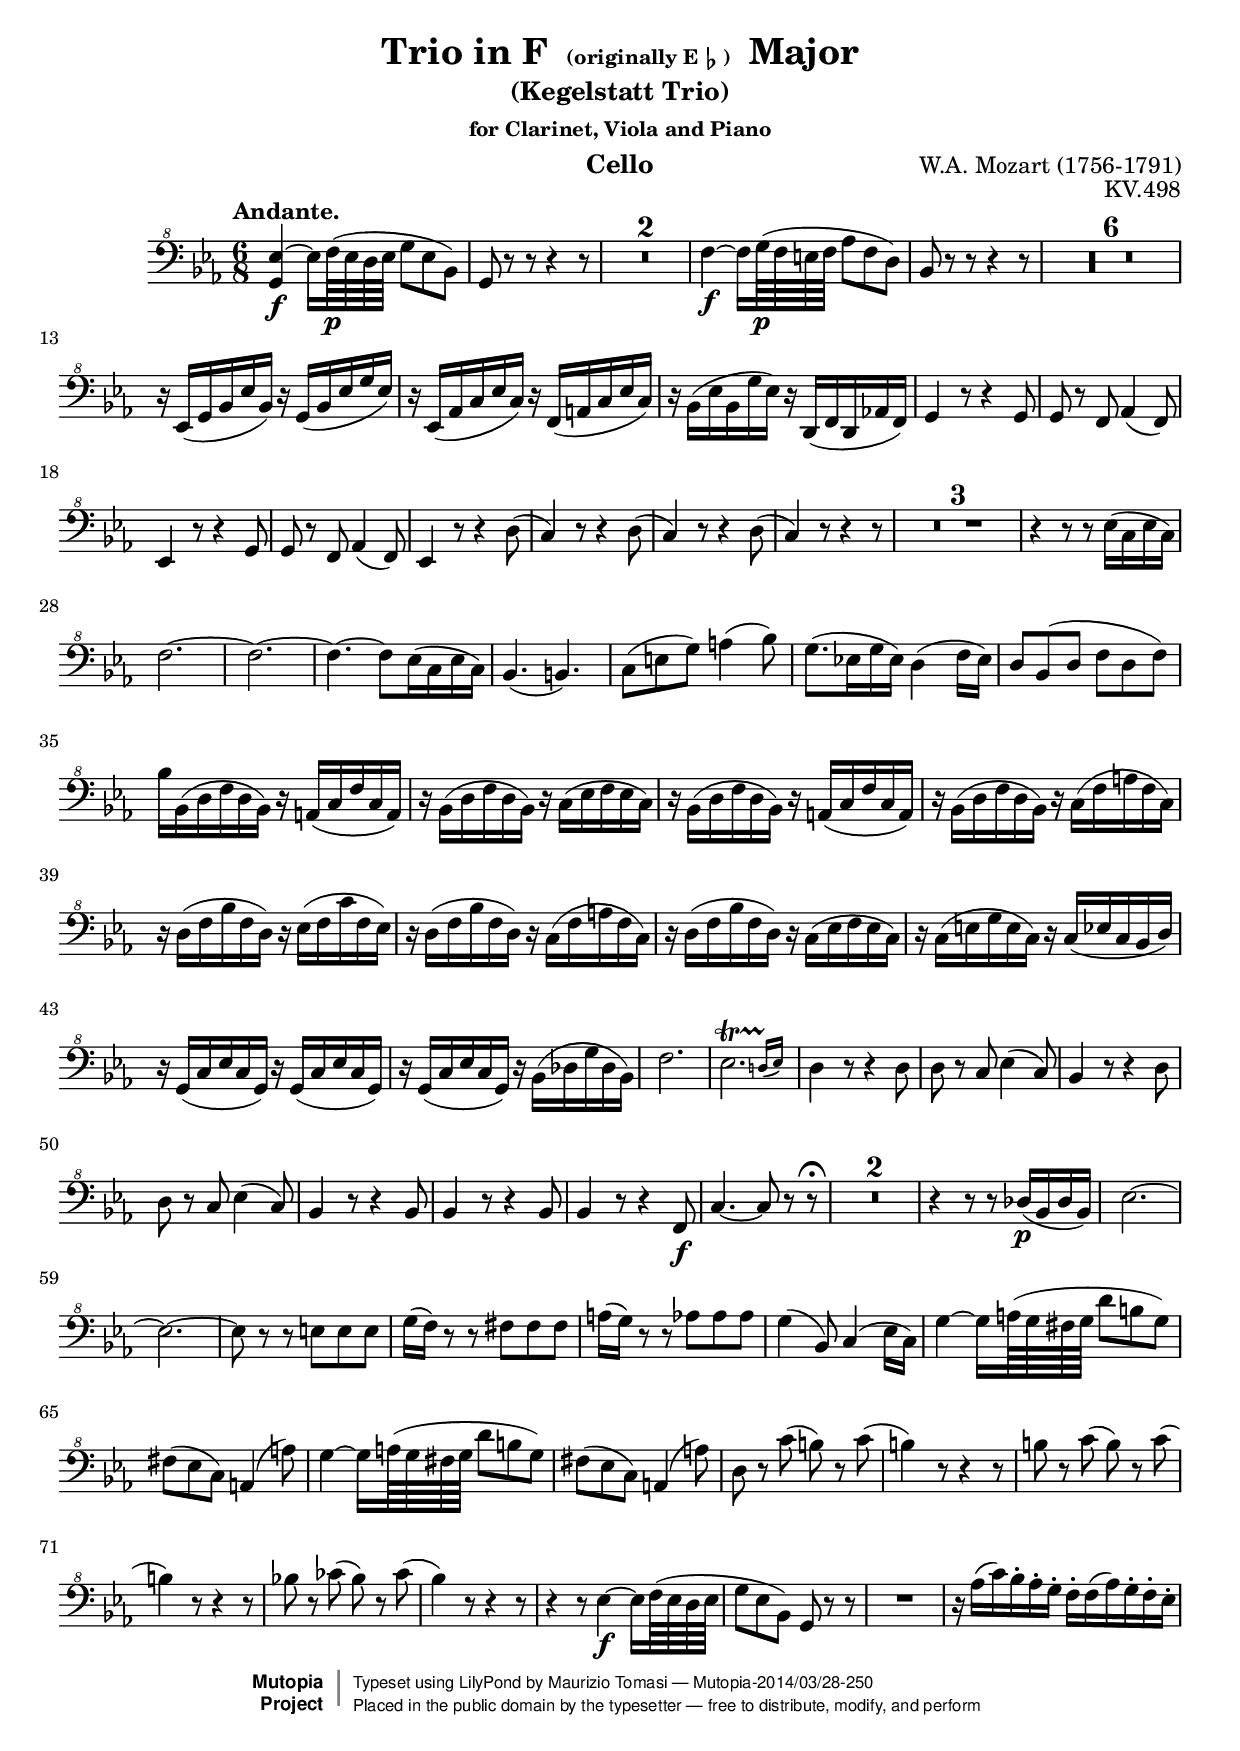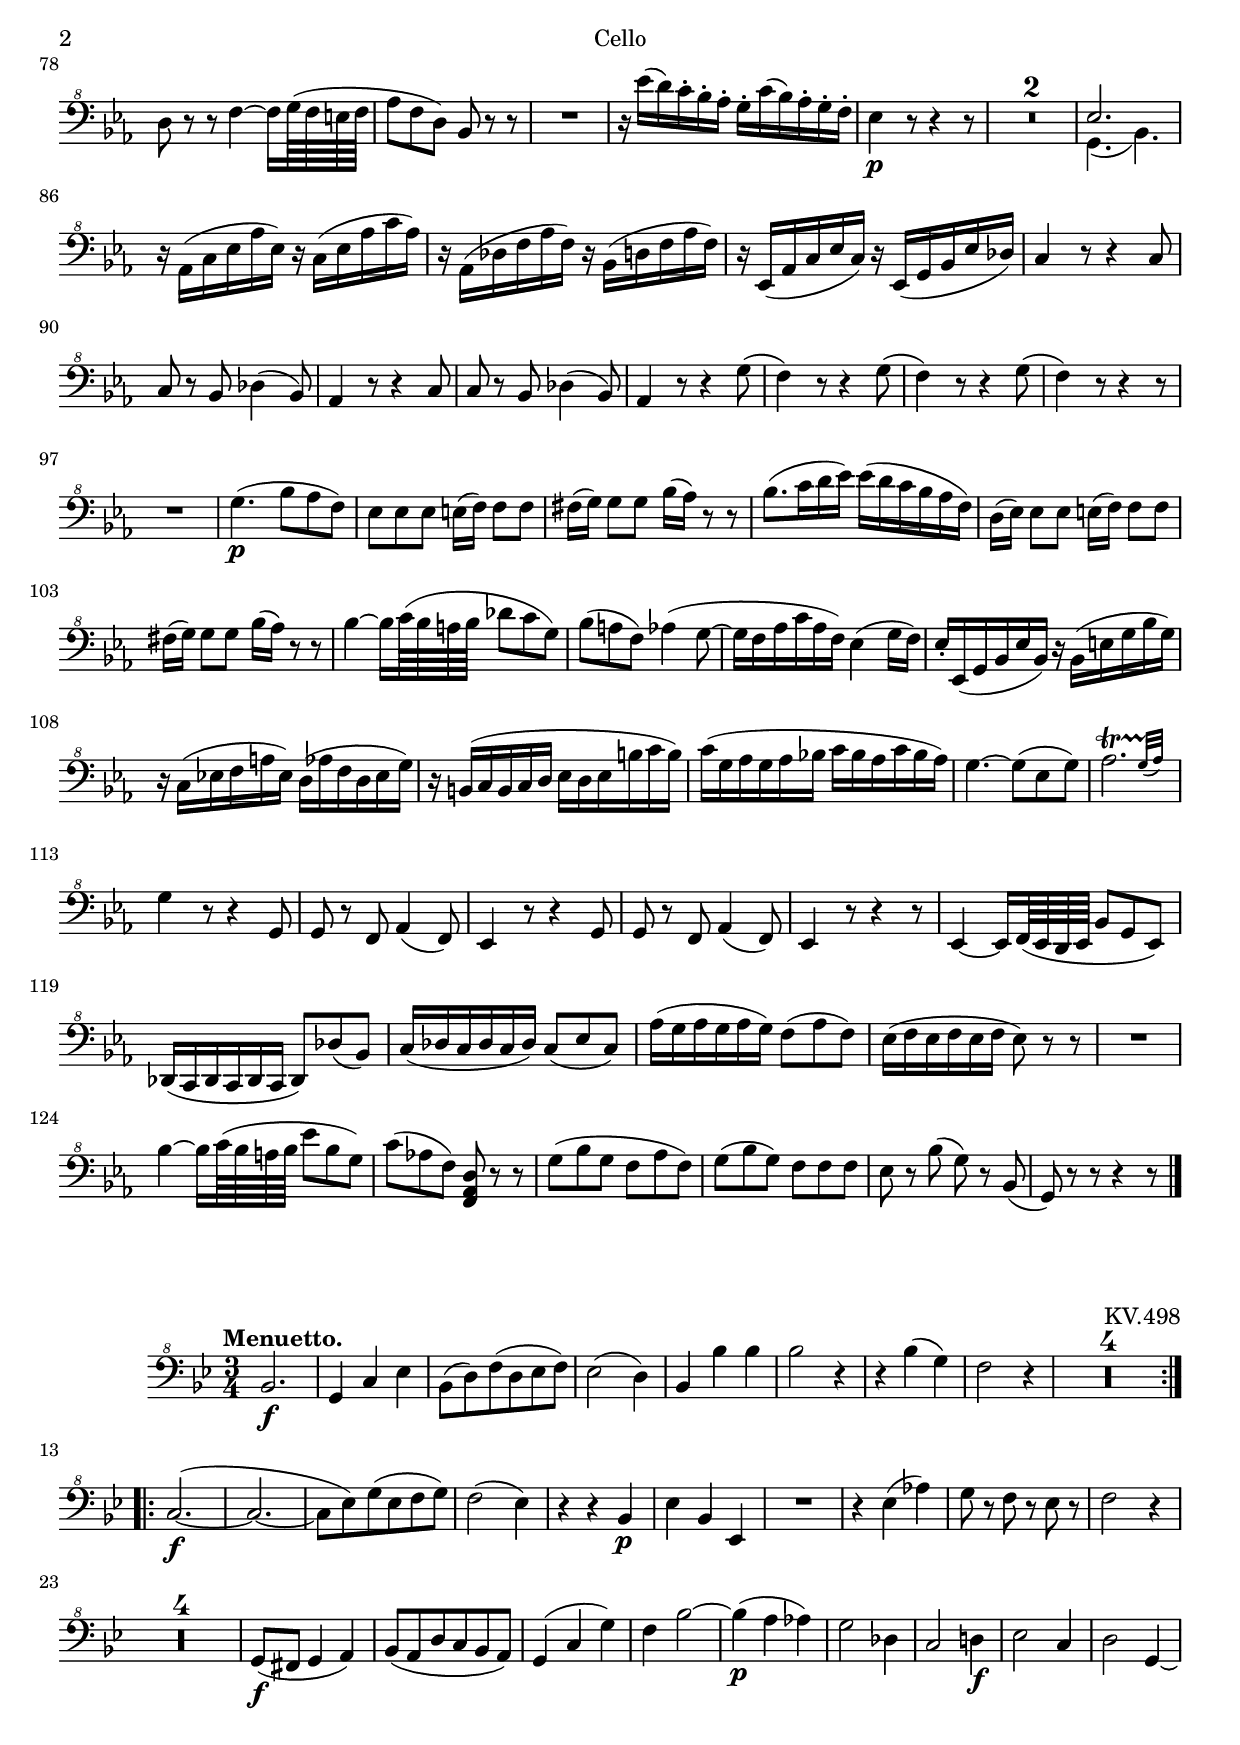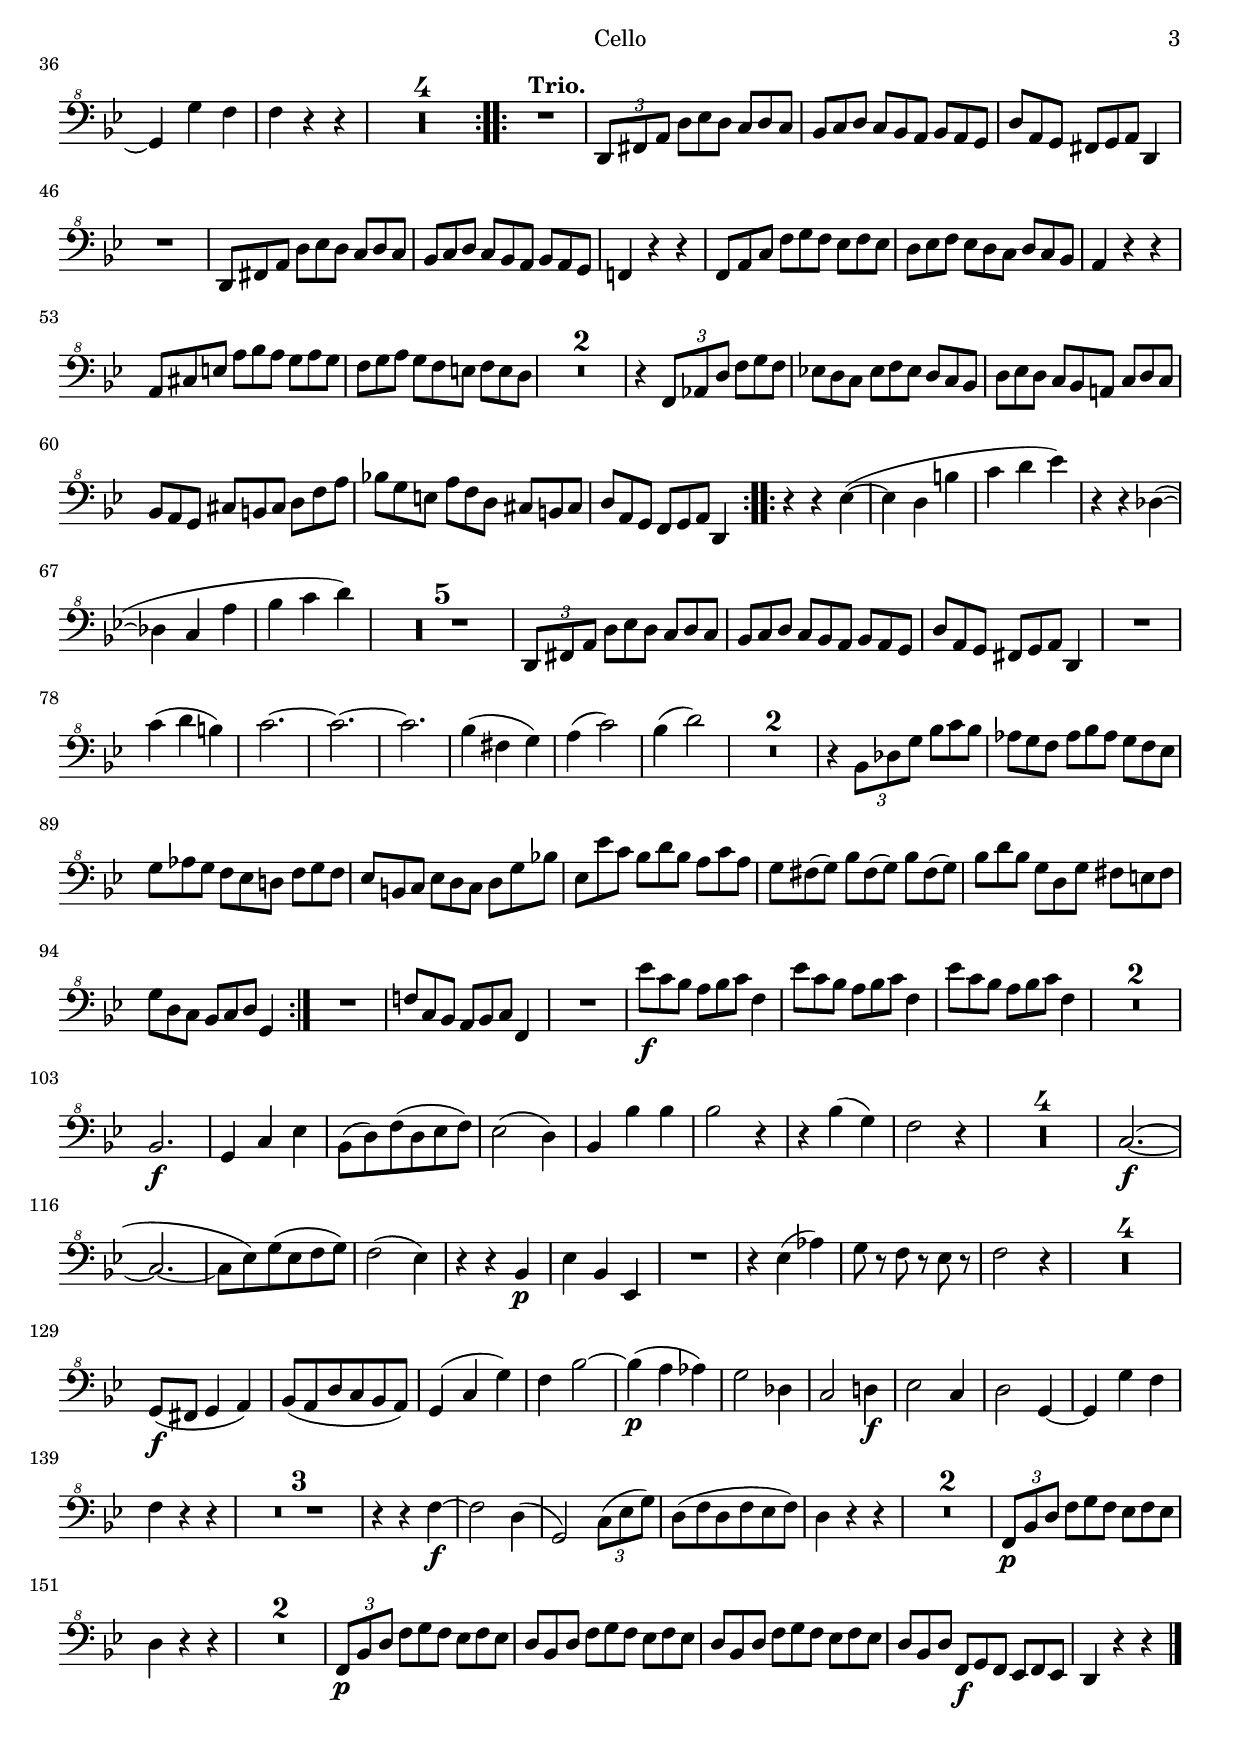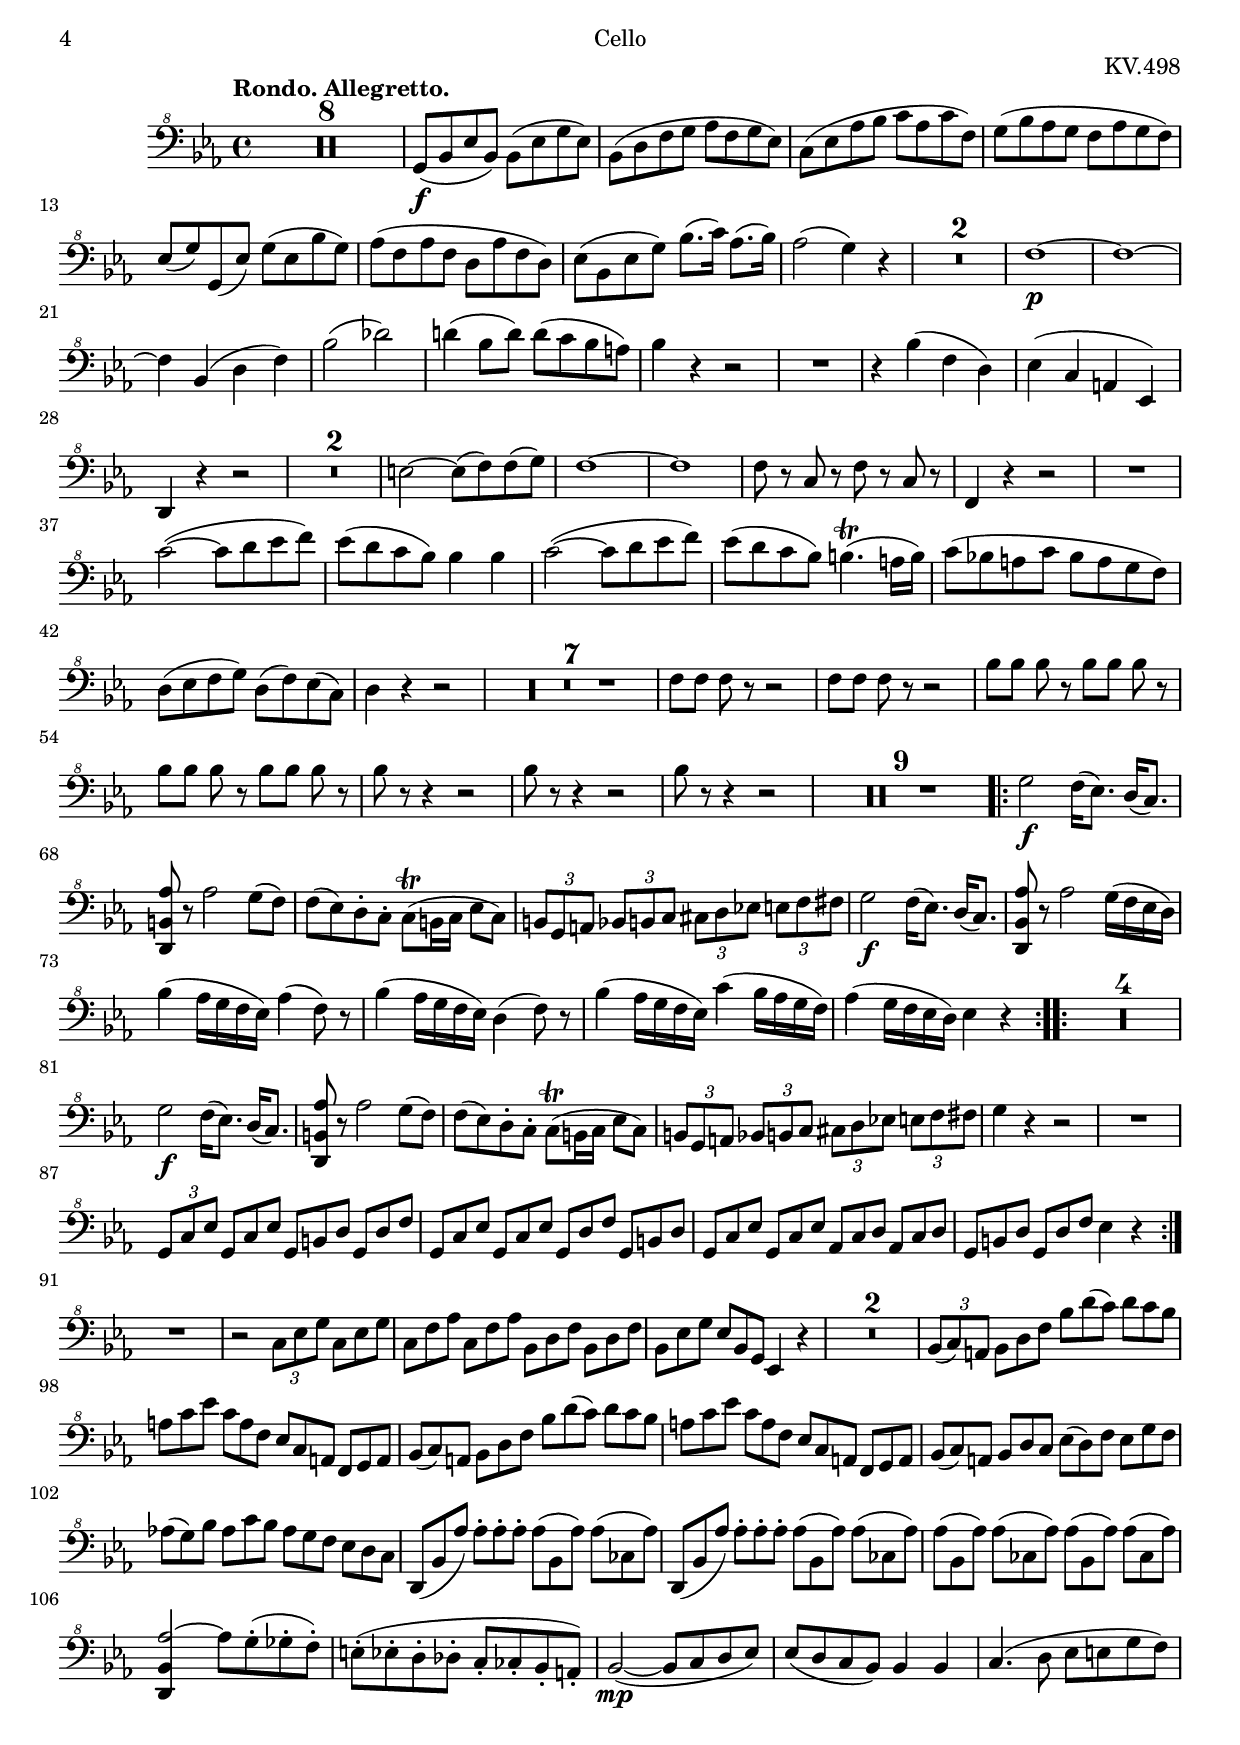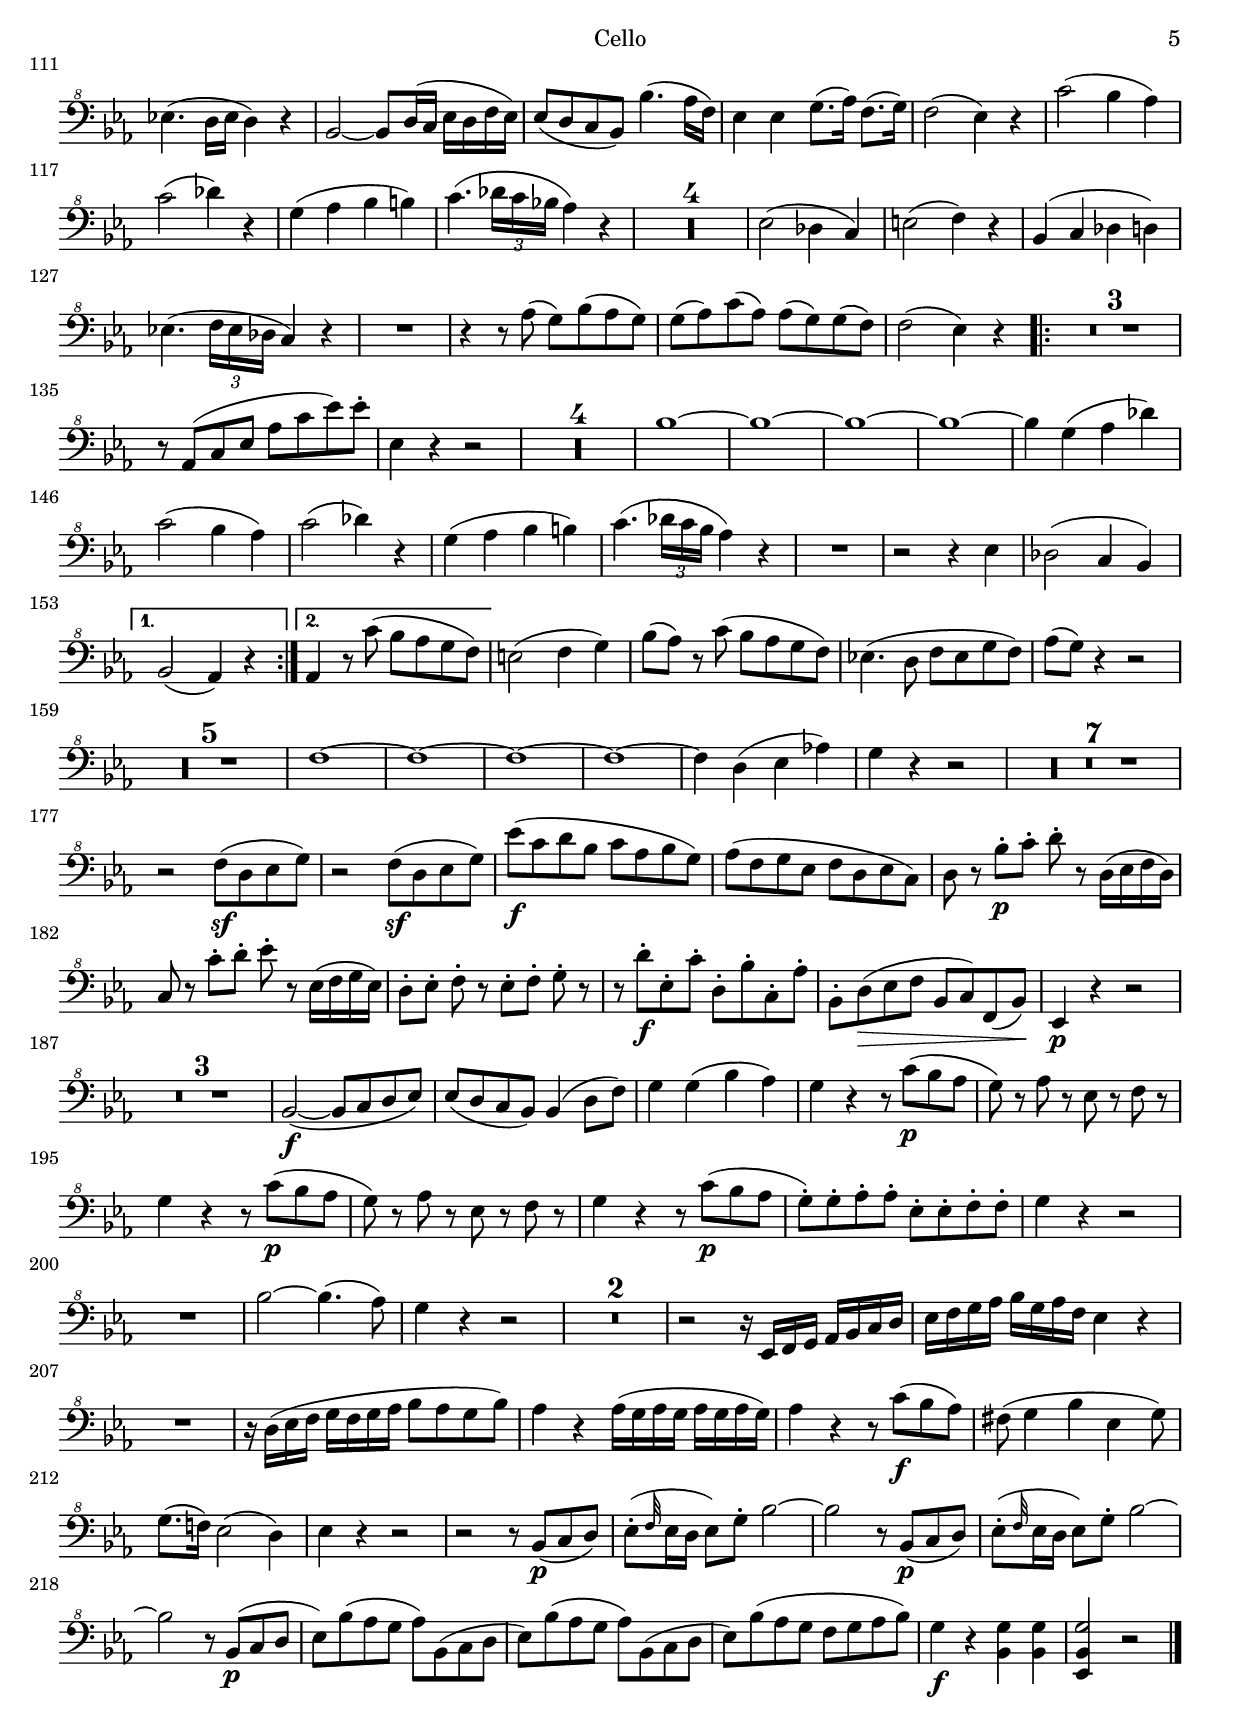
\version "2.16.0"

\include "defs.ily"

\header {
    instrument = "Cello"
}

\layout {
    \compressFullBarRests
}

\paper {
    % page-breaking = #ly:page-turn-breaking
    page-count = #5
}

\version "2.16.0"

violaFirstMov =  \relative g {
    \key es \major
    \time 6/8

    <g es'>4\f ~  es'16[ f64(\p es d es]  g8[ es  bes)]
    | g8 r r r4 r8
    | R2.*2
    | f'4\f ~  f16[ g64(\p f e f]  as8[ f  d)]
    | bes8 r r r4 r8
    | R2.*6

% 13
    | r16  es,16[( g bes es  bes)] r  g[( bes es g  es)]
    | r  es,[( as c es  c)] r  f,[( a c es  c)]
    | r  bes[( es bes g'  es)] r  d,[( f d as'!  f)]
    | g4 r8 r4 g8
    | g r f as4(  f8)
    | es4 r8 r4 g8
    | g r f as4(  f8)

% 20
    | es4 r8 r4 d'8(
    |  c4) r8 r4 d8(
    |  c4) r8 r4 d8(
    |  c4) r8 r4 r8
    | R2.*3
    | r4 r8 r  es16[( c es  c)]
    | f2. ~
    | f ~

% 30
    | f4. ~  f8[ es16( c es  c)]
    | bes4.(  b)
    |  c8[( e  g)] a4(  bes8)
    |  g8.[( es!16 g  es)] d4(  f16[  es)]
    |  d8[ bes( d]  f[ d  f)]
    |  bes16[ bes,( d f d  bes)] r  a[( c f c  a)]
    | r  bes[( d f d  bes)] r  c[( es f es  c)]
    | r  bes[( d f d  bes)] r  a[( c f c  a)]
    | r  bes[( d f d  bes)] r  c[( f a f  c)]
    | r  d[( f bes f  d)] r  es[( f c' f,  es)]

% 40
    | r  d[( f bes f  d)] r  c[( f a f  c)]
    | r  d[( f bes f  d)] r  c[( es f es  c)]
    | r  c[( e g e  c)] r  c[( es c bes  d)]
    | r  g,[( c es c  g)] r  g[( c es c  g)]
    | r  g[( c es c  g)] r  bes[( des g des  bes)]
    | f'2.
    | \afterGrace es2.\startTrillSpan {d!16[( es)]\stopTrillSpan}
    | d4 r8 r4 d8
    | d r c es4(  c8)
    | bes4 r8 r4 d8

% 50
    | d r c es4(  c8)
    | bes4 r8 r4 bes8
    | bes4 r8 r4 bes8
    | bes4 r8 r4 f8\f
    | c'4. ~ c8 r r^\fermata
    | R2.*2
    | r4 r8 r  des16[(\p bes des  bes)]
    | es2. ~
    | es ~

% 60
    | es8 r r  e[ e e]
    |  g16[(  f)] r8 r  fis[ fis fis]
    |  a16[(  g)] r8 r  as[ as as]
    | g4(  bes,8) c4(  es16[  c)]
    | g'4 ~  g16[ a64( g fis g]  d'8[ b  g)]
    |  fis[( es  c)] a4(  a'8)
    | g4 ~  g16[ a64( g fis g]  d'8[ b  g)]
    |  fis[( es  c)] a4(  a'8)
    | d,8 r c'(  b) r c(
    |  b4) r8 r4 r8

% 70
    | b r c(  b) r c(
    |  b4) r8 r4 r8
    | bes! r ces(  bes) r ces(
    |  bes4) r8 r4 r8
    | r4 r8 es,4\f ~  es16[ f64( es d es]
    |  g8[ es  bes)] g r r
    | R2.
    | r16  as'[(  c) bes-. as-. g-.]  f[-. f(  as) g-. f-. es-.]
    | d8 r r f4 ~  f16[ g64( f e f]
    |  as8[ f  d)] bes r r

% 80
    | R2.
    | r16  es'16[(  d) c-. bes-. as-.]  g[-. c(  bes) as-. g-. f-.]
    | es4\p r8 r4 r8
    | R2.*2
    | << es2. \\ { g,4.(  bes) } >>
    | r16  as[( c es as  es)] r  c[( es as c  as)]
    | r  as,[( des f as  f)] r  bes,[( d f as  f)]
    | r  es,[( as c es  c)] r  es,[( g bes es  des)]
    | c4 r8 r4 c8

% 90
    | c r bes des4(  bes8)
    | as4 r8 r4 c8
    | c r bes des4(  bes8)
    | as4 r8 r4 g'8(
    |  f4) r8 r4 g8(
    |  f4) r8 r4 g8(
    |  f4) r8 r4 r8
    | R2.
    | g4.(\p  bes8[ as  f)]
    |  es[ es es]  e16[(  f)]  f8[ f]

% 100
    |  fis16[(  g)]  g8[ g]  bes16[(  as)] r8 r
    |  bes8.[( c16 d  es)]  es[( d c bes as  f)]
    |  d[(  es)]  es8[ es]  e16[(  f)]  f8[ f]
    |  fis16[(  g)]  g8[ g]  bes16[(  as)] r8 r
    | bes4 ~  bes16[ c64( bes a bes]  des8[ c  g)]
    |  bes[( a  f)] as4( g8 ~
    |  g16[ f as c as  f)] es4(  g16[  f)]
    |  es[-. es,( g bes es  bes)] r  bes[( e g bes  g)]
    | r  c,[( es! f a  es)]  d[( as' f d es  g)]
    | r  b,[( c b c d]  es[ d es b' c  b)]

% 110
    |  c[( g as g as bes!]  c[ bes as c bes  as)]
    | g4. ~  g8[( es  g)]
    | \afterGrace as2.\startTrillSpan {g32[(  as)]\stopTrillSpan}
    | g4 r8 r4 g,8
    | g r f as4(  f8)
    | es4 r8 r4 g8
    | g r f as4(  f8)
    | es4 r8 r4 r8
    | es4 ~  es16[ f64( es d es]  bes'8[ g  es)]
    |  des16[( c des c des c]   des8)[ des'(  bes)]

% 120
    |  c16[( des c des c  des)]  c8[( es  c)]
    |  as'16[( g as g as  g)]  f8[( as  f)]
    |  es16[( f es f es f]  es8) r r
    | R2.
    | bes'4 ~  bes16[ c64( bes a bes]  es8[ bes  g)]
    |  c[( as!  f)] <f, as d> r r
    |  g'[( bes g]  f[ as  f)]
    |  g[( bes  g)]  f[ f f]
    | es r bes'(  g) r bes,(
    |  g) r r r4 r8 \bar "|."
}


\score {
    \context Staff <<
        \override Score.BarNumber   #'padding = #3
	\set Staff.autoBeaming = ##f
        \set Staff.midiInstrument = #"viola"

	\markingsI

    \clef "bass^8"
	\violaFirstMov
    >>

    
  % \midi {
  %   \tempo 4 = 70
  %   }



    \layout { }
}


\version "2.16.0"

violaSecondMov =  \relative bes {
    \key bes \major
    \time 3/4
    \noTupletBracket

    \repeat volta 2 {
	bes2.\f
	| g4 c es
	|  bes8[(  d) f( d es  f)]
	| es2(  d4)
	| bes bes' bes
	| bes2 r4
	| r bes(  g)
	| f2 r4
	| R2.*4
    }

    \repeat volta 2 {
% 13
	| c2.(\f ~
	| c ~
	|  c8[  es) g( es f  g)]
	| f2(  es4)
	| r r bes\p
	| es bes es,
	| R2.

% 20
	| r4 es'(  as)
	| g8 r f r es r
	| f2 r4
	| R2.*4
	|  g,8[(\f fis] g4  a)
	|  bes8[( a d c bes  a)]
	| g4( c  g')

% 30
	| f bes2 ~
	| bes4(\p a  as)
	| g2 des4
	| c2 d!4\f
	| es2 c4
	| d2 g,4 ~
	| g g' f
	| f r r
	| R2.*4
    }

    \repeat volta 2 {
% 42
	R2.
	| \times 2/3 {  d,8[ fis a] } \noTupletNum \times 2/3 {  d[ es
          d]  c[ d c] }
	| \times 2/3 {  bes[ c d]  c[ bes a]  bes[ a g] }
	| \times 2/3 {  d'[ a g]  fis[ g a] } d,4
	| R2.
	| \times 2/3 {  d8[ fis a] } \noTupletNum \times 2/3 {  d[ es
          d]  c[ d c] }
	| \times 2/3 {  bes[ c d]  c[ bes a]  bes[ a g] }
	| f!4 r r

% 50
	| \times 2/3 {  f8[ a c]  f[ g f]  es[ f es] }
	| \times 2/3 {  d[ es f]  es[ d c]  d[ c bes] }
	| a4 r r
	| \times 2/3 {  a8[ cis e]  a[ bes a]  g[ a g] }
	| \times 2/3 {  f[ g a]  g[ f e]  f[ e d] } \tupletNum
	| R2.*2
	| r4 \times 2/3 {  f,8[ as! d] } \noTupletNum \times 2/3 {  f[
          g f] }
	| \times 2/3 {  es![ d c]  es[ f es]  d[ c bes] }
	| \times 2/3 {  d[ es d]  c[ bes a!]  c[ d c] }
	| \times 2/3 {  bes[ a g]  cis[ b cis]  d[ f a] }
	| \times 2/3 {  bes![ g e]  a[ f d]  cis[ b cis] }
	| \times 2/3 {  d[ a g]  f[ g a] } \tupletNum d,4
    }

    \repeat volta 2 {
	r4 r es'4( ~
	| es d b'
	| c d  es)
	| r r des,4( ~
	| des c a'
	| bes c  d)
	| R2.*5

% 74
	| \times 2/3 {  d,,8[ fis a] } \noTupletNum \times 2/3 {  d[ es
          d]  c[ d c] }
	| \times 2/3 {  bes[ c d]  c[ bes a]  bes[ a g] }
	| \times 2/3 {  d'[ a g]  fis[ g a] } d,4 \tupletNum
	| R2.
	| c''4( d  b)
	| c2. ~
	| c ~

% 80
	| c
	| bes4( fis  g)
	| a(  c2)
	| bes4(  d2)
	| R2.*2
	| r4 \times 2/3 {  bes,8[ des g] } \noTupletNum \times 2/3 {
           bes[ c bes] }
	| \times 2/3 {  as[ g f]  as[ bes as]  g[ f es] }
	| \times 2/3 {  g[ as g]  f[ es d!]  f[ g f] }

% 90
	| \times 2/3 {  es[ b c]  es[ d c]  d[ g bes!] }
	| \times 2/3 {  es,[ es' c]  bes[ d bes]  a[ c a] }
	| \times 2/3 {  g[ fis(  g)]  bes[ fis(  g)]  bes[ fis(  g)] }
	| \times 2/3 {  bes[ d bes]  g[ d g]  fis[ e fis] }
	| \times 2/3 {  g[ d c]  bes[ c d] } g,4
    }

    R2.
    | \times 2/3 {  f'!8[ c bes]  a[ bes c] } f,4
    | R2.
    | \times 2/3 {  es''8[\f c bes]  a[ bes c] } f,4
    | \times 2/3 {  es'8[ c bes]  a[ bes c] } f,4

% 100
    | \times 2/3 {  es'8[ c bes]  a[ bes c] } \tupletNum f,4
    | R2.*2
    | bes,2.\f
    | g4 c es
    |  bes8[(  d) f( d es  f)]
    | es2(  d4)
    | bes bes' bes
    | bes2 r4
    | r bes(  g)

% 110
    | f2 r4
    | R2.*4
    | c2.(\f ~
    | c ~
    |  c8[  es) g( es f  g)]
    | f2(  es4)
    | r r bes\p

% 120
    | es bes es,
    | R2.
    | r4 es'(  as)
    | g8 r f r es r
    | f2 r4
    | R2.*4
    |  g,8[(\f fis] g4  a)

% 130
    |  bes8[( a d c bes  a)]
    | g4( c  g')
    | f bes2 ~
    | bes4(\p a  as)
    | g2 des4
    | c2 d!4\f
    | es2 c4
    | d2 g,4 ~
    | g g' f
    | f r r

% 140
    | R2.*3
    | r4 r f\f ~
    | f2 d4(
    |  g,2) \times 2/3 {  c8[( es  g)] }
    |  d8[( f d f es  f)]
    | d4 r r
    | R2.*2

% 150
    | \times 2/3 {  f,8[\p bes d] } \noTupletNum \times 2/3 {  f[ g f]
       es[ f es] } \tupletNum
    | d4 r r
    | R2.*2
    | \times 2/3 {  f,8[\p bes d] } \noTupletNum \times 2/3 {  f[ g f]
       es[ f es] }
    | \times 2/3 {  d[ bes d]  f[ g f]  es[ f es] }
    | \times 2/3 {  d[ bes d]  f[ g f]  es[ f es] }
    | \times 2/3 {  d[ bes d]  f,[\f g f]  es[ f es] }
    | d4 r r \bar "|."
}


\score {
    \context Staff <<
        \override Score.BarNumber   #'padding = #3
	\set Staff.autoBeaming = ##f
        \set Staff.midiInstrument = #"viola"

	\markingsII

    \clef "bass^8"
	\violaSecondMov
    >>

    
  % \midi {
  %   \tempo 4 = 120
  %   }



    \layout { }
}

\pageBreak

\version "2.16.0"

violaThirdMov =  \relative g {
    \key es \major
    \noTupletBracket

    R1*8
    |  g8[(\f bes es  bes)]  bes[( es g  es)]

% 10
    |  bes[( d f g]  as[ f g  es)]
    |  c[( es as bes]  c[ as c  f,)]
    |  g[( bes as g]  f[ as g  f)]
    |  es[(  g) g,(  es')]  g[( es bes'  g)]
    |  as[( f as f]  d[ as' f  d)]
    |  es[( bes es  g)]  bes8.[(  c16)]  as8.[(  bes16)]
    | as2(  g4) r
    | R1*2
    | f1\p ~

% 20
    | f ~
    | f4 bes,( d  f)
    | bes2(  des)
    | d!4(  bes8[  d)]  d[( c bes  a)]
    | bes4 r r2
    | R1
    | r4 bes( f  d)
    | es( c a  es)
    | d r r2
    | R1*2

% 31
    | e'2 ~  e8[(  f) f(  g)]
    | f1 ~
    | f
    | f8 r c r f r c r
    | f,4 r r2
    | R1
    | c''2( ~  c8[ d es  f)]
    |  es[( d c  bes)] bes4 bes
    | c2( ~  c8[ d es  f)]

% 40
    |  es[( d c  bes)] b4.(^\trill  a16[  b)]
    |  c8[( bes! a c]  bes[ a g  f)]
    |  d[( es f  g)]  d[(  f) es(  c)]
    | d4 r r2
    | R1*7

% 51
    |  f8[ f] f r r2
    |  f8[ f] f r r2
    |  bes8[ bes] bes r  bes[ bes] bes r 
    |  bes8[ bes] bes r  bes[ bes] bes r 
    | bes8 r r4 r2
    | bes8 r r4 r2
    | bes8 r r4 r2
    | R1*9

    \repeat volta 2 {
% 67
	| g2\f  f16[(  es8.)]  d16[(  c8.)]
	| <d, b' as'>8 r as''2  g8[(  f)]
	|  f[(  es) d-. c-.] \stemDown  c8[(^\trill b16 c]  es8[  c)] \stemNeutral

% 70
	| \times 2/3 {  b8[ g a] } \times 2/3 {  bes[ b c] } \times 2/3
          {  cis[ d es!] }  \times 2/3 {  e[ f fis] }
	| g2\f  f16[(  es8.)]  d16[(  c8.)]
	| <d, bes' as'>8 r as''2  g16[( f es  d)]
	| bes'4(  as16[ g f  es)] as4(  f8) r
	| bes4(  as16[ g f  es)] d4(  f8) r
	| bes4(  as16[ g f  es)] c'4(  bes16[ as g  f)]
	| as4(  g16[ f es  d)] es4 r
    }

    \repeat volta 2 {
	R1*4

% 81
	| g2\f  f16[(  es8.)]  d16[(  c8.)]
	| <d, b' as'>8 r as''2  g8[(  f)]
	|  f[(  es) d-. c-.] \stemDown  c8[(^\trill b16 c]  es8[  c)] \stemNeutral
	| \times 2/3 {  b8[ g a] } \times 2/3 {  bes[ b c] } \times 2/3
          {  cis[ d es!] }  \times 2/3 {  e[ f fis] }
	| g4 r r2
	| R1
	| \times 2/3 {  g,8[ c es] } \noTupletNum \times 2/3 {  g,[ c
          es]  g,[ b d]  g,[ d' f] }
	| \times 2/3 {  g,[ c es]  g,[ c es]  g,[ d' f]  g,[ b d] }
	| \times 2/3 {  g,[ c es]  g,[ c es]  as,[ c d]  as[ c d] }

% 90
	| \times 2/3 {  g,[ b d]  g,[ d' f] } es4 r \tupletNum
    }

    | R1
    | r2 \times 2/3 {  c8[ es g] } \noTupletNum \times 2/3 {  c,[ es g] }
    | \times 2/3 {  c,[ f as]  c,[ f as]  bes,[ d f]  bes,[ d f] }
    | \times 2/3 {  bes,[ es g]  es[ bes g] } es4 r \tupletNum
    | R1*2
    | \times 2/3 {  bes'8[(  c) a] } \noTupletNum \times 2/3 {  bes[ d f]
       bes[ d(  c)]  d[ c bes] }
    | \times 2/3 {  a[ c es]  c[ a f]  es[ c a]  f[ g a] }
    | \times 2/3 {  bes8[(  c) a]  bes[ d f]  bes[ d(  c)]  d[ c bes] }

% 100
    | \times 2/3 {  a[ c es]  c[ a f]  es[ c a]  f[ g a] }
    | \times 2/3 {  bes[(  c) a]  bes[ d c]  es[(  d) f]  es[ g f] }
    | \times 2/3 {  as![(  g) bes]  as[ c bes]  as[ g f]  es[ d c] }
    | \times 2/3 {  d,[( bes'  as')]  as[-. as-. as-.]  as[( bes,  as')]
       as[( ces,  as')] }
    | \times 2/3 {  d,,[( bes'  as')]  as[-. as-. as-.]  as[( bes,  as')]
       as[( ces,  as')] }
    | \times 2/3 {  as[( bes,  as')]  as[( ces,  as')]  as[( bes,  as')]
       as[( ces,  as')] } \tupletNum
    | <\tweak #'duration-log #1 as bes, d,>4*2 ~ as8[ g(-. ges-.  f)-.]
    | e8[-.( es-. d-. des-.]  c[-. ces-. bes-.  a)-.]
    | bes2(\mp ~  bes8[ c d  es)]
    |  es[( d c  bes)] bes4 bes

% 110
    | c4.( d8  es[ e g  f)]
    | es!4.(  d16[ es]  d4) r
    | bes2 ~  bes8[ d16( c]  es[ d f  es)]
    |  es8[( d c  bes)] bes'4.(  as16[  f)]
    | es4 es  g8.[(  as16)]  f8.[(  g16)]
    | f2(  es4) r
    | c'2( bes4  as)
    | c2(  des4) r
    | g,( as bes  b)
    | c4.( \times 2/3 {  des16[ c bes!] }  as4) r

% 120
    | R1*4
    | es2( des4  c)
    | e2(  f4) r
    | bes,( c des  d)
    | es!4.( \times 2/3 {  f16[ es des] }  c4) r
    | R1
    | r4 r8 as'(   g)[ bes( as  g)]

% 130
    |  g[(  as) c(  as)]  as[(  g) g(  f)]
    | f2(  es4) r

    \repeat volta 2 {
	R1*3
	| r8  as,[( c es]  as[ c  es) es-.]
	| es,4 r r2
	| R1*4

% 141
	| bes'1 ~
	| bes ~
	| bes ~
	| bes ~
	| bes4 g( as  des)
	| c2( bes4  as)
	| c2(  des4) r
	| g,4( as bes  b)
	| c4.( \times 2/3 {  des16[ c bes] }  as4) r

% 150
	| R1
	| r2 r4 es4
	| des2( c4  bes)
    }

    \alternative {
	{
	    bes2(  as4) r
	}
	{
	    as4 r8 c'8(  bes[ as g  f)]
	}
    }

    | e2( f4  g)
    |  bes8[(  as)] r c(  bes[ as g  f)]
    | es!4.( d8  f[ es g  f)]
    |  as[(  g)] r4 r2
    | R1*5

% 164
    | f1 ~
    | f ~
    | f ~
    | f ~
    | f4 d( es  as!)
    | g r r2

% 170
    | R1*7
    | r2  f8[(\sf d es  g)]
    | r2  f8[(\sf d es  g)]
    |  es'[(\f c d bes]  c[ as bes  g)]

% 180
    |  as[( f g es]  f[ d es  c)]
    | d r  bes'[-.\p c-.] d-. r  d,16[( es f  d)]
    | c8 r  c'[-. d-.] es-. r  es,16[( f g  es)]
    |  d8[-. es-.] f-. r  es[-. f-.] g-. r
    | r  d'[-.\f es,-. c'-.]  d,[-. bes'-. c,-. as'-.]
    |  bes,[-. d( \> es f]  bes,[  c) f,(  bes\!)]
    | es,4\p r r2
    | R1*3

% 190
    | bes'2(\f ~  bes8[ c d  es)]
    |  es[( d c  bes)] bes4(  d8[  f)]
    | g4 g( bes  as)
    | g r r8  c[(\p bes as]
    |  g) r as r es r f r
    | g4 r r8  c[(\p bes as]
    |  g) r as r es r f r
    | g4 r r8  c[(\p bes as]
    |   g)[-. g-. as-. as-.]  es[-. es-. f-. f-.]
    | g4 r r2

% 200
    | R1
    | bes2 ~ bes4.(  as8)
    | g4 r r2
    | R1*2
    | r2 r16  es,[ f g]  as[ bes c d]
    |  es[ f g as]  bes[ g as f] es4 r
    | R1
    | r16  d[( es f]  g[ f g as]  bes8[ as g  bes)]
    | as4 r  as16[( g as g]  as[ g as  g)]

% 210
    | as4 r r8  c[(\f bes  as)]
    | fis8( g4 bes es,  g8)
    |  g8.[(  f!16)] es2(  d4)
    | es r r2
    | r2 r8  bes8[(\p c  d)]
    |  es[-.( \grace f32 es16 d]   es8)[ g-.] bes2 ~
    | bes r8  bes,8[(\p c  d)]
    |  es[-.( \grace f32 es16 d]   es8)[ g-.] bes2 ~
    | bes r8  bes,8[(\p c d]
    |   es)[ bes'( as g]   as)[ bes,( c d]

% 220
    |   es)[ bes'( as g]   as)[ bes,( c d]
    |   es)[ bes'( as g]  f[ g as  bes)]
    | g4\f r <bes, g'> <bes g'>
    | <\tweak #'duration-log #1 g' bes, es,>4*2 r2 \bar "|."
}


\score {
    \context Staff <<
        \override Score.BarNumber   #'padding = #3
	\set Staff.autoBeaming = ##f
        \set Staff.midiInstrument = #"viola"

	\markingsIII

    \clef "bass^8"
	\violaThirdMov
    >>

    
  % \midi {
  %   \tempo 4 = 120
  %   }



    \layout { }
}
